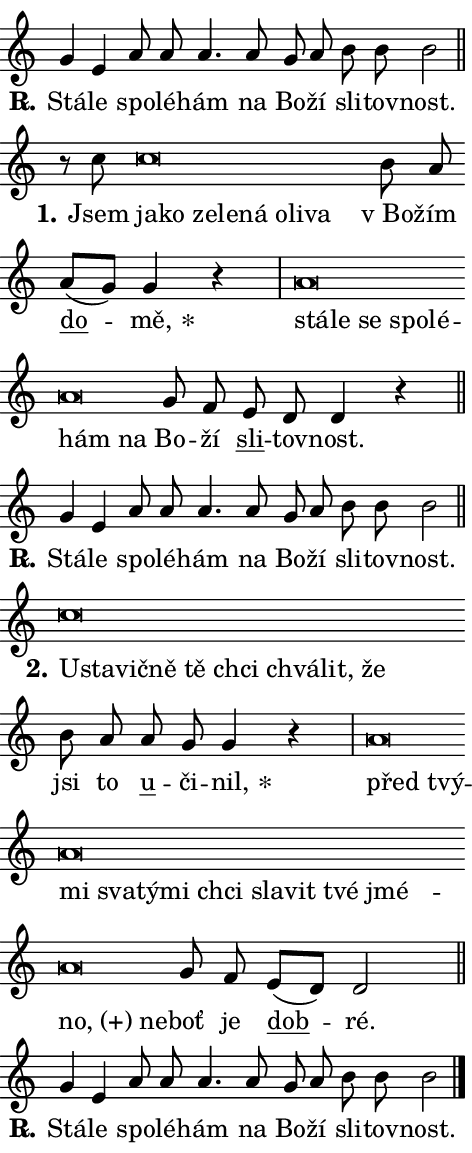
\version "2.24.0"
\header { tagline = "" }
\paper {
  indent = 0\cm
  top-margin = 0\cm
  right-margin = 0.13\cm % to fit lyric hyphens
  bottom-margin = 0\cm
  left-margin = 0\cm
  paper-width = 8\cm
  page-breaking = #ly:one-page-breaking
  system-system-spacing.basic-distance = #11
  score-system-spacing.basic-distance = #11
  ragged-last = ##f
}


%% Author: Thomas Morley
%% https://lists.gnu.org/archive/html/lilypond-user/2020-05/msg00002.html
#(define (line-position grob)
"Returns position of @var[grob} in current system:
   @code{'start}, if at first time-step
   @code{'end}, if at last time-step
   @code{'middle} otherwise
"
  (let* ((col (ly:item-get-column grob))
         (ln (ly:grob-object col 'left-neighbor))
         (rn (ly:grob-object col 'right-neighbor))
         (col-to-check-left (if (ly:grob? ln) ln col))
         (col-to-check-right (if (ly:grob? rn) rn col))
         (break-dir-left
           (and
             (ly:grob-property col-to-check-left 'non-musical #f)
             (ly:item-break-dir col-to-check-left)))
         (break-dir-right
           (and
             (ly:grob-property col-to-check-right 'non-musical #f)
             (ly:item-break-dir col-to-check-right))))
        (cond ((eqv? 1 break-dir-left) 'start)
              ((eqv? -1 break-dir-right) 'end)
              (else 'middle))))

#(define (tranparent-at-line-position vctor)
  (lambda (grob)
  "Relying on @code{line-position} select the relevant enry from @var{vctor}.
Used to determine transparency,"
    (case (line-position grob)
      ((end) (not (vector-ref vctor 0)))
      ((middle) (not (vector-ref vctor 1)))
      ((start) (not (vector-ref vctor 2))))))

noteHeadBreakVisibility =
#(define-music-function (break-visibility)(vector?)
"Makes @code{NoteHead}s transparent relying on @var{break-visibility}"
#{
  \override NoteHead.transparent =
    #(tranparent-at-line-position break-visibility)
#})

#(define delete-ledgers-for-transparent-note-heads
  (lambda (grob)
    "Reads whether a @code{NoteHead} is transparent.
If so this @code{NoteHead} is removed from @code{'note-heads} from
@var{grob}, which is supposed to be @code{LedgerLineSpanner}.
As a result ledgers are not printed for this @code{NoteHead}"
    (let* ((nhds-array (ly:grob-object grob 'note-heads))
           (nhds-list
             (if (ly:grob-array? nhds-array)
                 (ly:grob-array->list nhds-array)
                 '()))
           ;; Relies on the transparent-property being done before
           ;; Staff.LedgerLineSpanner.after-line-breaking is executed.
           ;; This is fragile ...
           (to-keep
             (remove
               (lambda (nhd)
                 (ly:grob-property nhd 'transparent #f))
               nhds-list)))
      ;; TODO find a better method to iterate over grob-arrays, similiar
      ;; to filter/remove etc for lists
      ;; For now rebuilt from scratch
      (set! (ly:grob-object grob 'note-heads)  '())
      (for-each
        (lambda (nhd)
          (ly:pointer-group-interface::add-grob grob 'note-heads nhd))
        to-keep))))

squashNotes = {
  \override NoteHead.X-extent = #'(-0.2 . 0.2)
  \override NoteHead.Y-extent = #'(-0.75 . 0)
  \override NoteHead.stencil =
    #(lambda (grob)
       (let ((pos (ly:grob-property grob 'staff-position)))
         (begin
           (if (< pos -7) (display "ERROR: Lower brevis then expected\n") (display ""))
           (if (<= pos -6) ly:text-interface::print ly:note-head::print))))
}
unSquashNotes = {
  \revert NoteHead.X-extent
  \revert NoteHead.Y-extent
  \revert NoteHead.stencil
}

hideNotes = \noteHeadBreakVisibility #begin-of-line-visible
unHideNotes = \noteHeadBreakVisibility #all-visible

% work-around for resetting accidentals
% https://lilypond.org/doc/v2.23/Documentation/notation/displaying-rhythms#unmetered-music
cadenzaMeasure = {
  \cadenzaOff
  \partial 1024 s1024
  \cadenzaOn
}

#(define-markup-command (accent layout props text) (markup?)
  "Underline accented syllable"
  (interpret-markup layout props
    #{\markup \override #'(offset . 4.3) \underline { #text }#}))

responsum = \markup \concat {
  "R" \hspace #-1.05 \path #0.1 #'((moveto 0 0.07) (lineto 0.9 0.8)) \hspace #0.05 "."
}

spaceSize = #0.6828661417322834 % exact space size for TeX Gyre Schola

\layout {
  \context {
    \Staff
    \remove "Time_signature_engraver"
    \override LedgerLineSpanner.after-line-breaking = #delete-ledgers-for-transparent-note-heads
  }
  \context {
    \Lyrics {
      \override LyricSpace.minimum-distance = \spaceSize
      \override LyricText.font-name = #"TeX Gyre Schola"
      \override LyricText.font-size = 1
      \override StanzaNumber.font-name = #"TeX Gyre Schola Bold"
      \override StanzaNumber.font-size = 1
    }
  }
  \context {
    \Score 
    \override NoteHead.text =
      #(lambda (grob) 
        (let ((pos (ly:grob-property grob 'staff-position)))
          #{\markup {
            \combine
              \halign #-0.55 \raise #(if (= pos -6) 0 0.5) \override #'(thickness . 2) \draw-line #'(3.2 . 0)
              \musicglyph "noteheads.sM1"
          }#}))
  }
}

% magnetic-lyrics.ily
%
%   written by
%     Jean Abou Samra <jean@abou-samra.fr>
%     Werner Lemberg <wl@gnu.org>
%
%   adapted by
%     Jiri Hon <jiri.hon@gmail.com>
%
% Version 2022-Apr-15

% https://www.mail-archive.com/lilypond-user@gnu.org/msg149350.html

#(define (Left_hyphen_pointer_engraver context)
   "Collect syllable-hyphen-syllable occurrences in lyrics and store
them in properties.  This engraver only looks to the left.  For
example, if the lyrics input is @code{foo -- bar}, it does the
following.

@itemize @bullet
@item
Set the @code{text} property of the @code{LyricHyphen} grob between
@q{foo} and @q{bar} to @code{foo}.

@item
Set the @code{left-hyphen} property of the @code{LyricText} grob with
text @q{foo} to the @code{LyricHyphen} grob between @q{foo} and
@q{bar}.
@end itemize

Use this auxiliary engraver in combination with the
@code{lyric-@/text::@/apply-@/magnetic-@/offset!} hook."
   (let ((hyphen #f)
         (text #f))
     (make-engraver
      (acknowledgers
       ((lyric-syllable-interface engraver grob source-engraver)
        (set! text grob)))
      (end-acknowledgers
       ((lyric-hyphen-interface engraver grob source-engraver)
        ;(when (not (grob::has-interface grob 'lyric-space-interface))
          (set! hyphen grob)));)
      ((stop-translation-timestep engraver)
       (when (and text hyphen)
         (ly:grob-set-object! text 'left-hyphen hyphen))
       (set! text #f)
       (set! hyphen #f)))))

#(define (lyric-text::apply-magnetic-offset! grob)
   "If the space between two syllables is less than the value in
property @code{LyricText@/.details@/.squash-threshold}, move the right
syllable to the left so that it gets concatenated with the left
syllable.

Use this function as a hook for
@code{LyricText@/.after-@/line-@/breaking} if the
@code{Left_@/hyphen_@/pointer_@/engraver} is active."
   (let ((hyphen (ly:grob-object grob 'left-hyphen #f)))
     (when hyphen
       (let ((left-text (ly:spanner-bound hyphen LEFT)))
         (when (grob::has-interface left-text 'lyric-syllable-interface)
           (let* ((common (ly:grob-common-refpoint grob left-text X))
                  (this-x-ext (ly:grob-extent grob common X))
                  (left-x-ext
                   (begin
                     ;; Trigger magnetism for left-text.
                     (ly:grob-property left-text 'after-line-breaking)
                     (ly:grob-extent left-text common X)))
                  ;; `delta` is the gap width between two syllables.
                  (delta (- (interval-start this-x-ext)
                            (interval-end left-x-ext)))
                  (details (ly:grob-property grob 'details))
                  (threshold (assoc-get 'squash-threshold details 0.2)))
             (when (< delta threshold)
               (let* (;; We have to manipulate the input text so that
                      ;; ligatures crossing syllable boundaries are not
                      ;; disabled.  For languages based on the Latin
                      ;; script this is essentially a beautification.
                      ;; However, for non-Western scripts it can be a
                      ;; necessity.
                      (lt (ly:grob-property left-text 'text))
                      (rt (ly:grob-property grob 'text))
                      (is-space (grob::has-interface hyphen 'lyric-space-interface))
                      (space (if is-space " " ""))
                      (extra-delta (if is-space spaceSize 0))
                      ;; Append new syllable.
                      (ltrt-space (if (and (string? lt) (string? rt))
                                (string-append lt space rt)
                                (make-concat-markup (list lt space rt))))
                      ;; Right-align `ltrt` to the right side.
                      (ltrt-space-markup (grob-interpret-markup
                               grob
                               (make-translate-markup
                                (cons (interval-length this-x-ext) 0)
                                (make-right-align-markup ltrt-space)))))
                 (begin
                   ;; Don't print `left-text`.
                   (ly:grob-set-property! left-text 'stencil #f)
                   ;; Set text and stencil (which holds all collected
                   ;; syllables so far) and shift it to the left.
                   (ly:grob-set-property! grob 'text ltrt-space)
                   (ly:grob-set-property! grob 'stencil ltrt-space-markup)
                   (ly:grob-translate-axis! grob (- (- delta extra-delta)) X))))))))))


#(define (lyric-hyphen::displace-bounds-first grob)
   ;; Make very sure this callback isn't triggered too early.
   (let ((left (ly:spanner-bound grob LEFT))
         (right (ly:spanner-bound grob RIGHT)))
     (ly:grob-property left 'after-line-breaking)
     (ly:grob-property right 'after-line-breaking)
     (ly:lyric-hyphen::print grob)))

squashThreshold = #0.4

\layout {
  \context {
    \Lyrics
    \consists #Left_hyphen_pointer_engraver
    \override LyricText.after-line-breaking =
      #lyric-text::apply-magnetic-offset!
    \override LyricHyphen.stencil = #lyric-hyphen::displace-bounds-first
    \override LyricText.details.squash-threshold = \squashThreshold
    \override LyricHyphen.minimum-distance = 0
    \override LyricHyphen.minimum-length = \squashThreshold
  }
}

squashText = \override LyricText.details.squash-threshold = 9999
unSquashText = \override LyricText.details.squash-threshold = \squashThreshold

leftText = \override LyricText.self-alignment-X = #LEFT
unLeftText = \revert LyricText.self-alignment-X

starOffset = #(lambda (grob) 
                (let ((x_offset (ly:self-alignment-interface::aligned-on-x-parent grob)))
                  (if (= x_offset 0) 0 (+ x_offset 1.2))))

star = #(define-music-function (syllable)(string?)
"Append star separator at the end of a syllable"
#{
  \once \override LyricText.X-offset = #starOffset
  \lyricmode { \markup {
    #syllable
    \override #'((font-name . "TeX Gyre Schola Bold")) \hspace #0.2 \lower #0.65 \larger "*"
  } }
#})

starAccent = #(define-music-function (syllable)(string?)
"Append star separator at the end of a syllable and make accent"
#{
  \once \override LyricText.X-offset = #starOffset
  \lyricmode { \markup {
    \accent #syllable
    \override #'((font-name . "TeX Gyre Schola Bold")) \hspace #0.2 \lower #0.65 \larger "*"
  } }
#})

breath = #(define-music-function (syllable)(string?)
"Append breathing indicator at the end of a syllable"
#{
  \lyricmode { \markup { #syllable "+" } }
#})

optionalBreath = #(define-music-function (syllable)(string?)
"Append optional breathing indicator at the end of a syllable"
#{
  \lyricmode { \markup { #syllable "(+)" } }
#})


\score {
    <<
        \new Voice = "melody" { \cadenzaOn \key c \major \relative { g'4 e a8 a a4. \bar "" a8 g a b b b2 \cadenzaMeasure \bar "||" \break } }
        \new Lyrics \lyricsto "melody" { \lyricmode { \set stanza = \responsum
Stá -- le spo -- lé -- hám na Bo -- ží sli -- tov -- nost. } }
    >>
    \layout {}
}

\score {
    <<
        \new Voice = "melody" { \cadenzaOn \key c \major \relative { r8 c''8 \squashNotes c\breve*1/16 \hideNotes \breve*1/16 \bar "" \breve*1/16 \bar "" \breve*1/16 \bar "" \breve*1/16 \bar "" \breve*1/16 \bar "" \breve*1/16 \breve*1/16 \bar "" \unHideNotes \unSquashNotes b8 a \bar "" a[( g)] g4 r \cadenzaMeasure \bar "|" \squashNotes a\breve*1/16 \hideNotes \breve*1/16 \bar "" \breve*1/16 \bar "" \breve*1/16 \bar "" \breve*1/16 \bar "" \breve*1/16 \breve*1/16 \bar "" \unHideNotes \unSquashNotes g8 f \bar "" e d d4 r \cadenzaMeasure \bar "||" \break } }
        \new Lyrics \lyricsto "melody" { \lyricmode { \set stanza = "1."
Jsem \leftText ja -- \squashText ko ze -- le -- ná o -- li -- va \unLeftText \unSquashText "v Bo" -- žím \markup \accent do -- \star mě, \leftText stá -- \squashText le se spo -- lé -- hám na \unLeftText \unSquashText Bo -- ží \markup \accent sli -- tov -- nost. } }
    >>
    \layout {}
}

\score {
    <<
        \new Voice = "melody" { \cadenzaOn \key c \major \relative { g'4 e a8 a a4. \bar "" a8 g a b b b2 \cadenzaMeasure \bar "||" \break } }
        \new Lyrics \lyricsto "melody" { \lyricmode { \set stanza = \responsum
Stá -- le spo -- lé -- hám na Bo -- ží sli -- tov -- nost. } }
    >>
    \layout {}
}

\score {
    <<
        \new Voice = "melody" { \cadenzaOn \key c \major \relative { \squashNotes c''\breve*1/16 \hideNotes \breve*1/16 \bar "" \breve*1/16 \bar "" \breve*1/16 \bar "" \breve*1/16 \bar "" \breve*1/16 \bar "" \breve*1/16 \bar "" \breve*1/16 \breve*1/16 \bar "" \unHideNotes \unSquashNotes b8 a \bar "" a g g4 r \cadenzaMeasure \bar "|" \squashNotes a\breve*1/16 \hideNotes \breve*1/16 \bar "" \breve*1/16 \bar "" \breve*1/16 \bar "" \breve*1/16 \bar "" \breve*1/16 \bar "" \breve*1/16 \bar "" \breve*1/16 \bar "" \breve*1/16 \bar "" \breve*1/16 \bar "" \breve*1/16 \bar "" \breve*1/16 \breve*1/16 \bar "" \unHideNotes \unSquashNotes g8 f \bar "" e[( d)] d2 \cadenzaMeasure \bar "||" \break } }
        \new Lyrics \lyricsto "melody" { \lyricmode { \set stanza = "2."
\leftText U -- \squashText sta -- vič -- ně tě chci chvá -- lit, že \unLeftText \unSquashText jsi to \markup \accent u -- či -- \star nil, \leftText před \squashText tvý -- mi sva -- tý -- mi chci sla -- vit tvé jmé -- \optionalBreath no, ne -- \unLeftText \unSquashText boť je \markup \accent dob -- ré. } }
    >>
    \layout {}
}

\score {
    <<
        \new Voice = "melody" { \cadenzaOn \key c \major \relative { g'4 e a8 a a4. \bar "" a8 g a b b b2 \cadenzaMeasure \bar "||" \break } \bar "|." }
        \new Lyrics \lyricsto "melody" { \lyricmode { \set stanza = \responsum
Stá -- le spo -- lé -- hám na Bo -- ží sli -- tov -- nost. } }
    >>
    \layout {}
}
